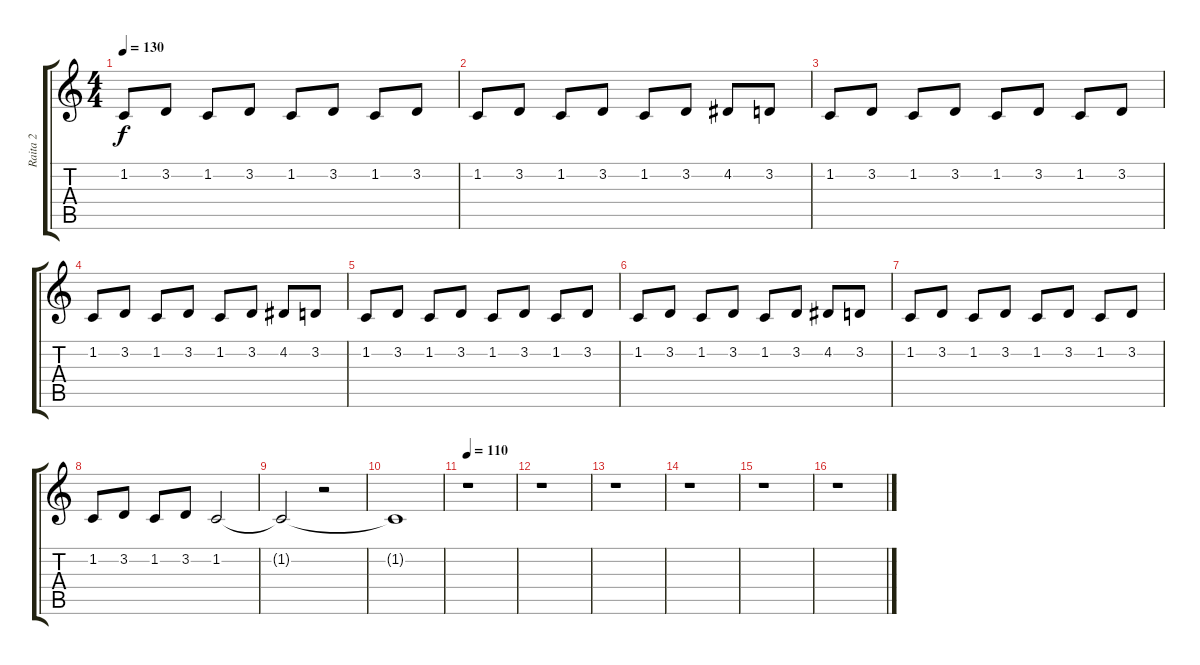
\track ("Raita 2" "Raita 2") {instrument violin}
\staff {score tabs}
\tuning (E4 B3 G3 D3 A2 E2) {hide}
\ts (4 4)
\tempo 130
\clef g2
\ks c
1.2.8{dy f} 3.2.8 1.2.8 3.2.8 1.2.8 3.2.8 1.2.8 3.2.8 |
1.2.8 3.2.8 1.2.8 3.2.8 1.2.8 3.2.8 4.2.8 3.2.8 |
1.2.8 3.2.8 1.2.8 3.2.8 1.2.8 3.2.8 1.2.8 3.2.8 |
1.2.8 3.2.8 1.2.8 3.2.8 1.2.8 3.2.8 4.2.8 3.2.8 |
1.2.8 3.2.8 1.2.8 3.2.8 1.2.8 3.2.8 1.2.8 3.2.8 |
1.2.8 3.2.8 1.2.8 3.2.8 1.2.8 3.2.8 4.2.8 3.2.8 |
1.2.8 3.2.8 1.2.8 3.2.8 1.2.8 3.2.8 1.2.8 3.2.8 |
1.2.8 3.2.8 1.2.8 3.2.8 1.2.2 |
1.2{t}.2 r.2 |
1.2{t}.1 |
\tempo 110
r.1 |
r.1 |
r.1 |
r.1 |
r.1 |
r.1
